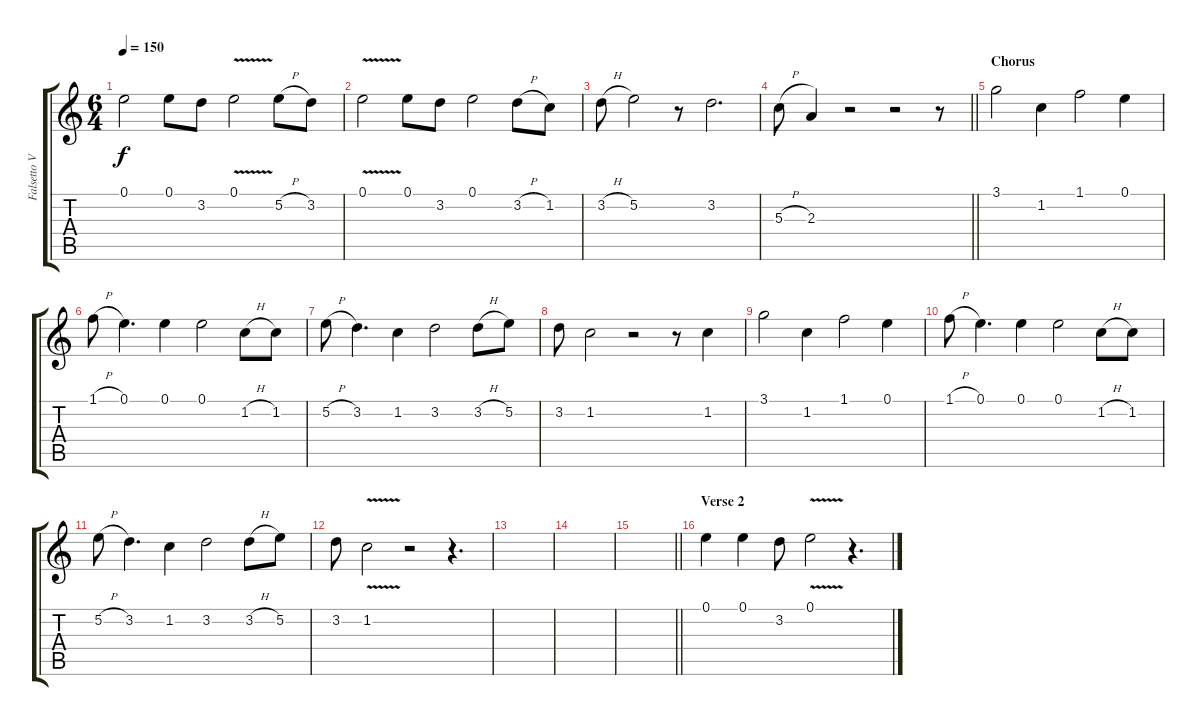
\track ("Falsetto Vocals" "Falsetto V") {instrument acousticguitarnylon}
\staff {score tabs}
\tuning (E4 B3 G3 D3 A2 E2) {hide}
\ts (6 4)
\tempo 150
\clef g2
\ks c
0.1.2{dy f} 0.1.8 3.2.8 0.1{v}.2 5.2{h}.8 3.2.8 |
0.1{v}.2 0.1.8 3.2.8 0.1.2 3.2{h}.8 1.2.8 |
3.2{h}.8 5.2.2 r.8 3.2.2{d} |
\barLineRight lightlight
5.3{h}.8 2.3.4 r.2 r.2 r.8 |
\section ("" "Chorus")
3.1.2 1.2.4 1.1.2 0.1.4 |
1.1{h}.8 0.1.4{d} 0.1.4 0.1.2 1.2{h}.8 1.2.8 |
5.2{h}.8 3.2.4{d} 1.2.4 3.2.2 3.2{h}.8 5.2.8 |
3.2.8 1.2.2 r.2 r.8 1.2.4 |
3.1.2 1.2.4 1.1.2 0.1.4 |
1.1{h}.8 0.1.4{d} 0.1.4 0.1.2 1.2{h}.8 1.2.8 |
5.2{h}.8 3.2.4{d} 1.2.4 3.2.2 3.2{h}.8 5.2.8 |
3.2.8 1.2{v}.2 r.2 r.4{d} |
|
|
\barLineRight lightlight
|
\section ("" "Verse 2")
0.1.4 0.1.4 3.2.8 0.1{v}.2 r.4{d}
